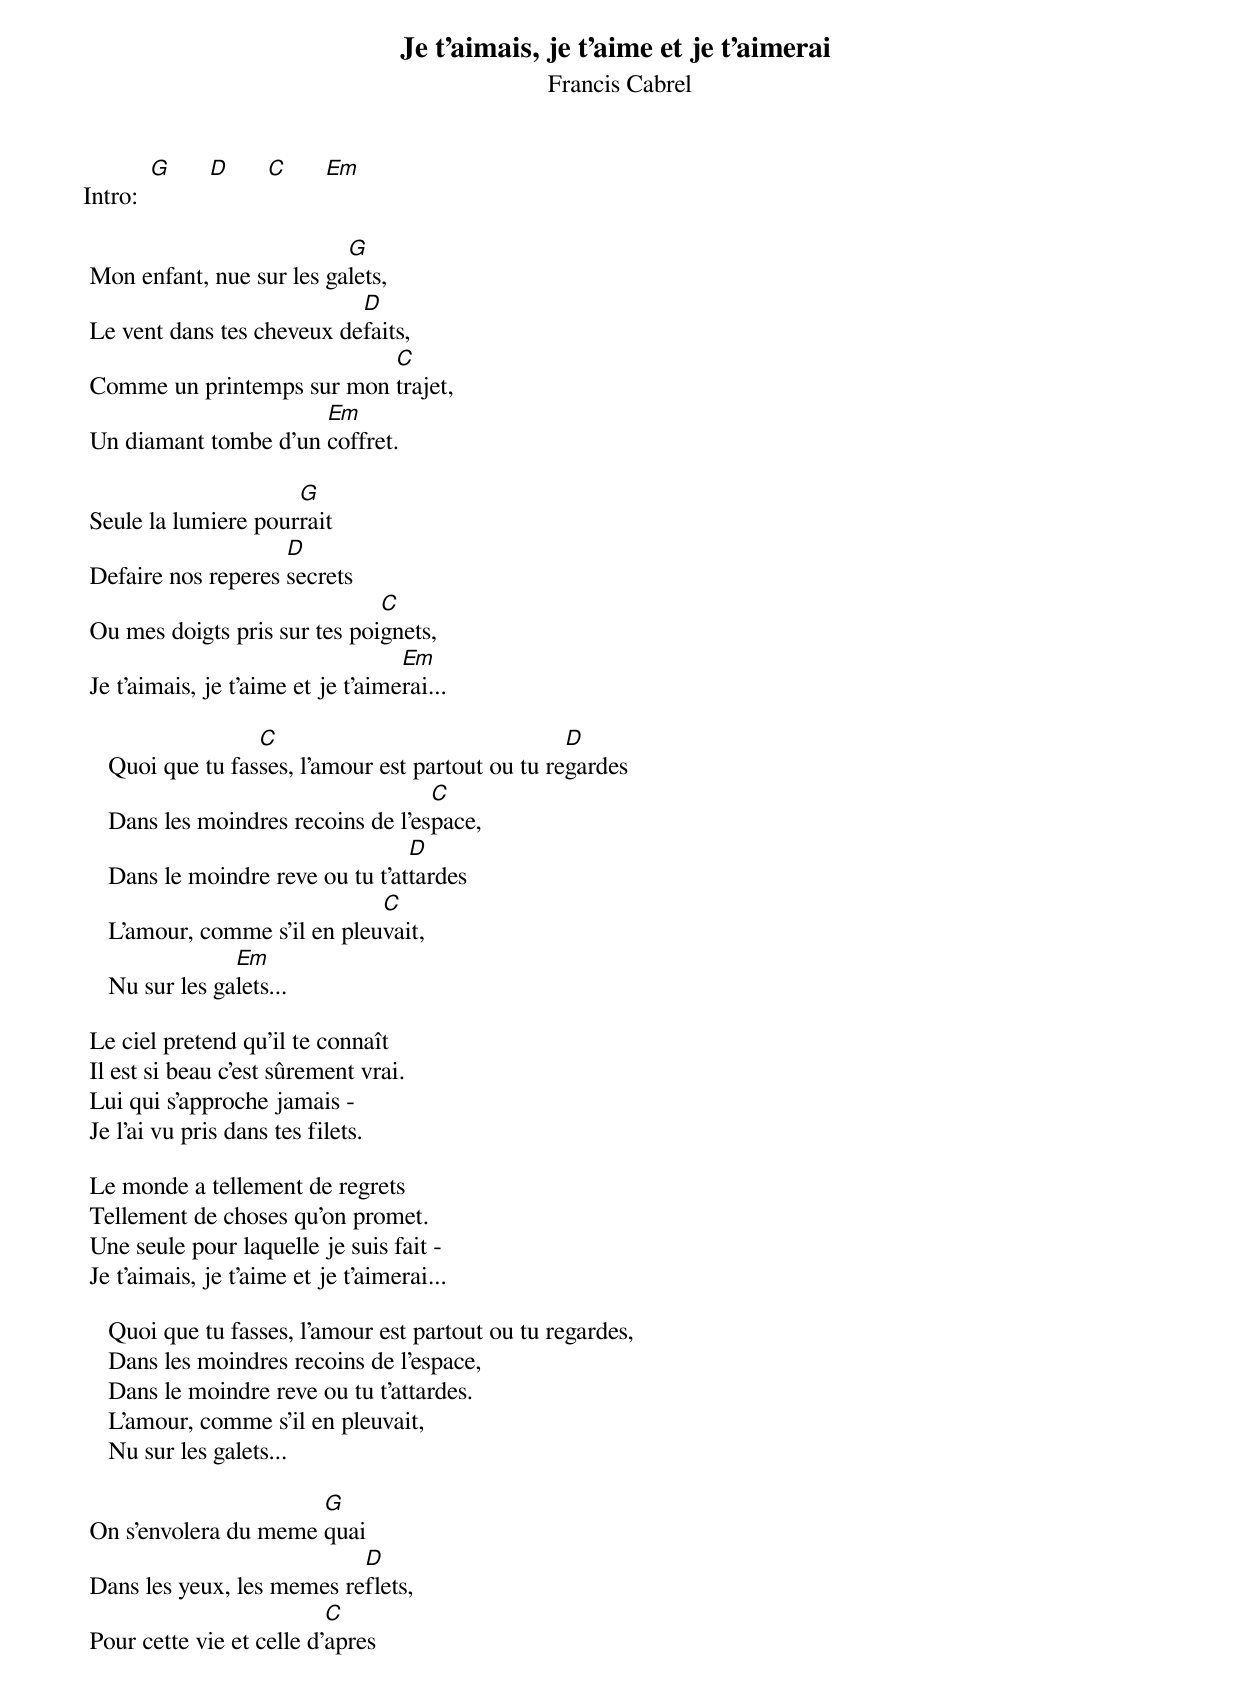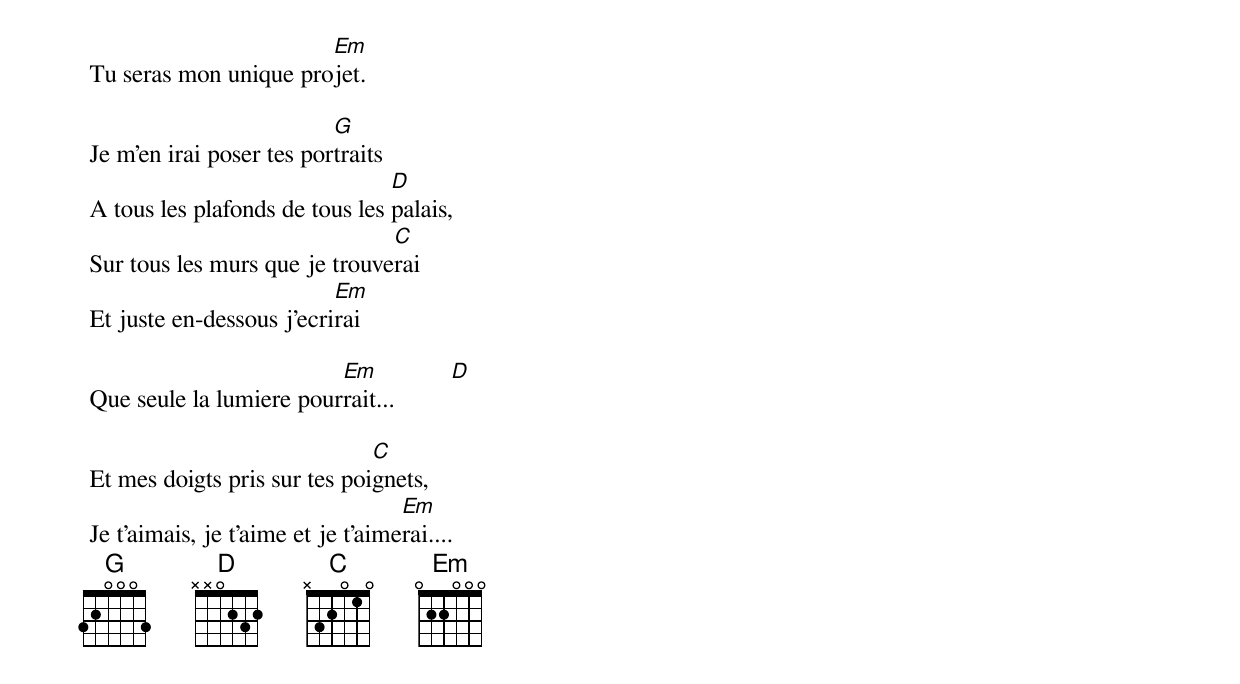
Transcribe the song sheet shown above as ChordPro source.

{t:Je t'aimais, je t'aime et je t'aimerai}
{st:Francis Cabrel}

Intro:  [G]      [D]      [C]      [Em]

 Mon enfant, nue sur les ga[G]lets,
 Le vent dans tes cheveux de[D]faits,
 Comme un printemps sur mon [C]trajet,
 Un diamant tombe d'un [Em]coffret.

 Seule la lumiere pour[G]rait
 Defaire nos reperes [D]secrets
 Ou mes doigts pris sur tes poi[C]gnets,
 Je t'aimais, je t'aime et je t'aime[Em]rai...

    Quoi que tu fas[C]ses, l'amour est partout ou tu re[D]gardes
    Dans les moindres recoins de l'es[C]pace,
    Dans le moindre reve ou tu t'at[D]tardes
    L'amour, comme s'il en pleu[C]vait,
    Nu sur les ga[Em]lets...

 Le ciel pretend qu'il te connaît
 Il est si beau c'est sûrement vrai.
 Lui qui s'approche jamais -
 Je l'ai vu pris dans tes filets.

 Le monde a tellement de regrets
 Tellement de choses qu'on promet.
 Une seule pour laquelle je suis fait -
 Je t'aimais, je t'aime et je t'aimerai...

    Quoi que tu fasses, l'amour est partout ou tu regardes,
    Dans les moindres recoins de l'espace,
    Dans le moindre reve ou tu t'attardes.
    L'amour, comme s'il en pleuvait,
    Nu sur les galets...

 On s'envolera du meme [G]quai
 Dans les yeux, les memes re[D]flets,
 Pour cette vie et celle d'[C]apres
 Tu seras mon unique pro[Em]jet.

 Je m'en irai poser tes por[G]traits
 A tous les plafonds de tous les [D]palais,
 Sur tous les murs que je trouve[C]rai
 Et juste en-dessous j'ecri[Em]rai

 Que seule la lumiere pour[Em]rait...         [D]

 Et mes doigts pris sur tes poi[C]gnets,
 Je t'aimais, je t'aime et je t'aime[Em]rai....
